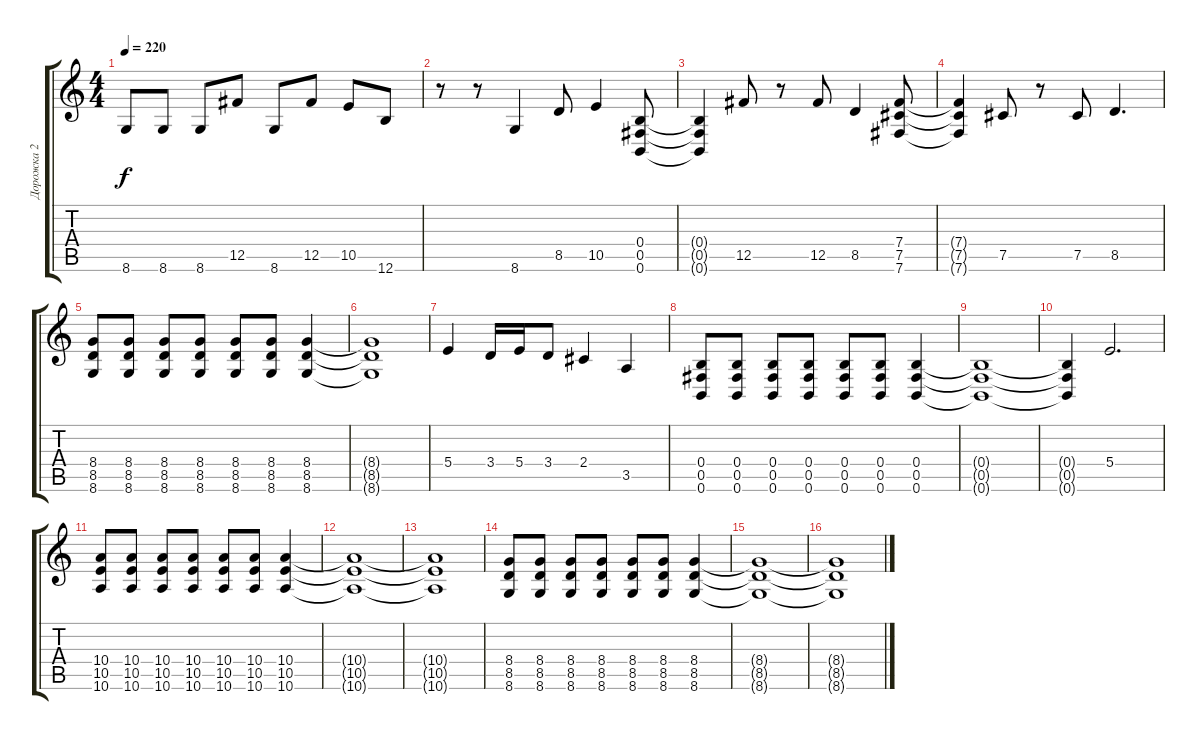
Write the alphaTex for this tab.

\track ("Дорожка 2" "Дорожка 2") {instrument overdrivenguitar}
\staff {score tabs}
\tuning (Db4 Ab3 E3 B2 Gb2 B1) {hide}
\ts (4 4)
\tempo 220
\clef g2
\ks c
8.6.8{dy f} 8.6.8 8.6.8 12.5.8 8.6.8 12.5.8 10.5.8 12.6.8 |
r.8 r.8 8.6.4 8.5.8 10.5.4 (0.4 0.5 0.6).8 |
(0.4{t} 0.5{t} 0.6{t}).4 12.5.8 r.8 12.5.8 8.5.4 (7.4 7.5 7.6).8 |
(7.4{t} 7.5{t} 7.6{t}).4 7.5.8 r.8 7.5.8 8.5.4{d} |
(8.4 8.5 8.6).8 (8.4 8.5 8.6).8 (8.4 8.5 8.6).8 (8.4 8.5 8.6).8 (8.4 8.5 8.6).8 (8.4 8.5 8.6).8 (8.4 8.5 8.6).4 |
(8.4{t} 8.5{t} 8.6{t}).1 |
5.4.4 3.4.16 5.4.16 3.4.8 2.4.4 3.5.4 |
(0.4 0.5 0.6).8 (0.4 0.5 0.6).8 (0.4 0.5 0.6).8 (0.4 0.5 0.6).8 (0.4 0.5 0.6).8 (0.4 0.5 0.6).8 (0.4 0.5 0.6).4 |
(0.4{t} 0.5{t} 0.6{t}).1 |
(0.4{t} 0.5{t} 0.6{t}).4 5.4.2{d} |
(10.4 10.5 10.6).8 (10.4 10.5 10.6).8 (10.4 10.5 10.6).8 (10.4 10.5 10.6).8 (10.4 10.5 10.6).8 (10.4 10.5 10.6).8 (10.4 10.5 10.6).4 |
(10.4{t} 10.5{t} 10.6{t}).1 |
(10.4{t} 10.5{t} 10.6{t}).1 |
(8.4 8.5 8.6).8 (8.4 8.5 8.6).8 (8.4 8.5 8.6).8 (8.4 8.5 8.6).8 (8.4 8.5 8.6).8 (8.4 8.5 8.6).8 (8.4 8.5 8.6).4 |
(8.4{t} 8.5{t} 8.6{t}).1 |
(8.4{t} 8.5{t} 8.6{t}).1
